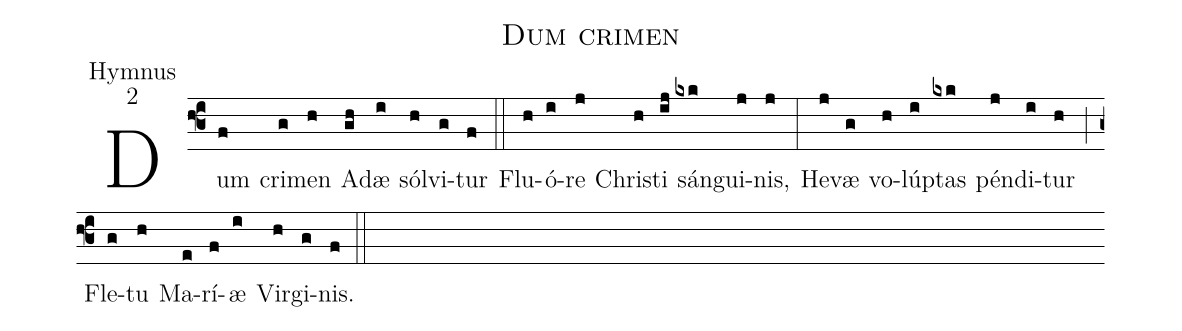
name:Dum crimen;
office-part:Hymnus;
mode:2;
%%
(f3) Dum(f) cri(g)men(h) A(gh)dæ(i) sól(h)vi(g)tur(f) (::)
Flu(h)ó(i)re(j) Chri(h)sti(ij) sán(kxk)gui(j)nis,(j) (:)
He(j)væ(g) vo(h)lúp(i)tas(kxk) pén(j)di(i)tur(h) (;) Fle(g)tu(h) Ma(e)rí(f)æ(i) Vir(h)gi(g)nis.(f) (::)
